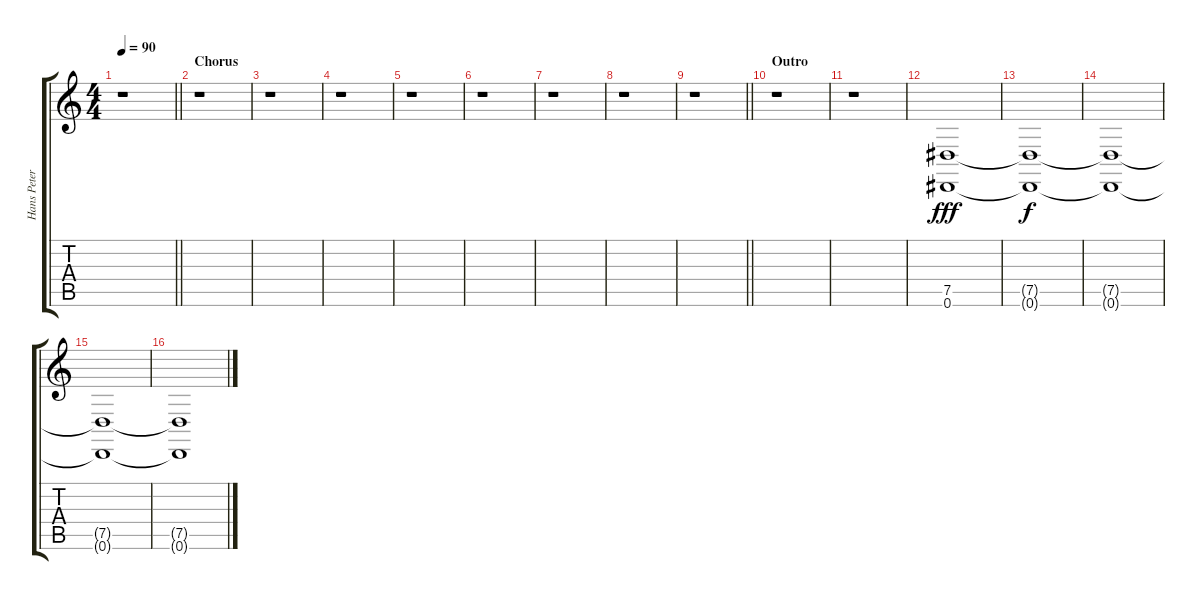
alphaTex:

\track ("Hans Peter Katzenburg" "Hans Peter") {instrument voiceoohs}
\staff {score tabs}
\tuning (Eb4 Bb3 Gb3 Db3 Ab2 Eb2) {hide}
\ts (4 4)
\tempo 90
\clef g2
\barLineRight lightlight
\ks c
r.1{dy f} |
\section ("" "Chorus")
r.1 |
r.1 |
r.1 |
r.1 |
r.1 |
r.1 |
r.1 |
\barLineRight lightlight
r.1 |
\section ("" "Outro")
r.1 |
r.1 |
(7.5 0.6).1{dy fff volume 16 instrument voiceoohs} |
(7.5{t} 0.6{t}).1{dy f} |
(7.5{t} 0.6{t}).1 |
(7.5{t} 0.6{t}).1 |
(7.5{t} 0.6{t}).1
